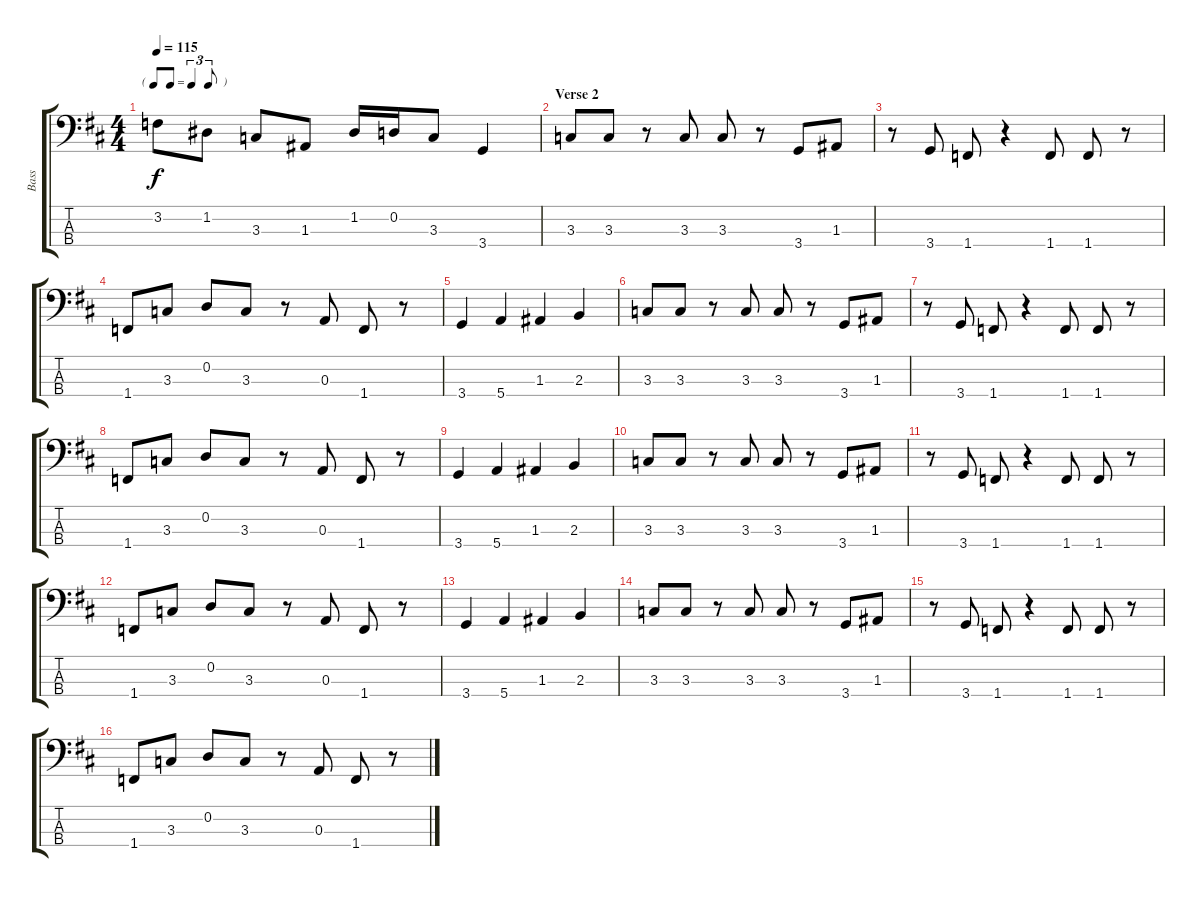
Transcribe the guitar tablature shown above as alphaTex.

\track ("Bass" "Bass") {instrument fretlessbass}
\staff {score tabs}
\tuning (G2 D2 A1 E1) {hide}
\ts (4 4)
\tf triplet8th
\tempo 115
\clef f4
\ks d
3.2.8{dy f} 1.2.8 3.3.8 1.3.8 1.2.16 0.2.16 3.3.8 3.4.4 |
\section ("" "Verse 2")
3.3.8 3.3.8 r.8 3.3.8 3.3.8 r.8 3.4.8 1.3.8 |
r.8 3.4.8 1.4.8 r.4 1.4.8 1.4.8 r.8 |
1.4.8 3.3.8 0.2.8 3.3.8 r.8 0.3.8 1.4.8 r.8 |
3.4.4 5.4.4 1.3.4 2.3.4 |
3.3.8 3.3.8 r.8 3.3.8 3.3.8 r.8 3.4.8 1.3.8 |
r.8 3.4.8 1.4.8 r.4 1.4.8 1.4.8 r.8 |
1.4.8 3.3.8 0.2.8 3.3.8 r.8 0.3.8 1.4.8 r.8 |
3.4.4 5.4.4 1.3.4 2.3.4 |
3.3.8 3.3.8 r.8 3.3.8 3.3.8 r.8 3.4.8 1.3.8 |
r.8 3.4.8 1.4.8 r.4 1.4.8 1.4.8 r.8 |
1.4.8 3.3.8 0.2.8 3.3.8 r.8 0.3.8 1.4.8 r.8 |
3.4.4 5.4.4 1.3.4 2.3.4 |
3.3.8 3.3.8 r.8 3.3.8 3.3.8 r.8 3.4.8 1.3.8 |
r.8 3.4.8 1.4.8 r.4 1.4.8 1.4.8 r.8 |
1.4.8 3.3.8 0.2.8 3.3.8 r.8 0.3.8 1.4.8 r.8
